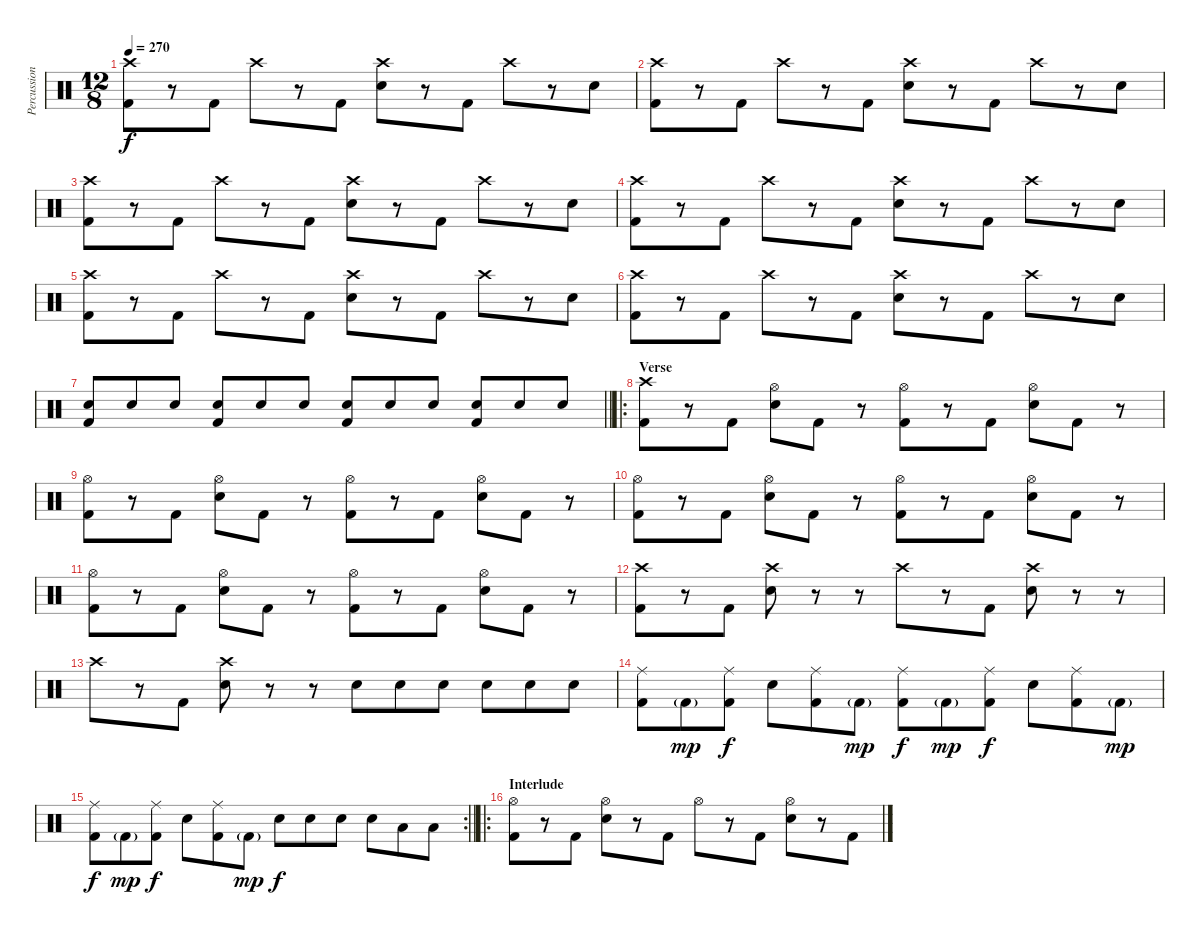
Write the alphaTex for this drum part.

\track ("Percussions" "Percussion") {instrument percussion}
\staff {score}
\articulation defaults
\ts (12 8)
\tempo 270
\clef neutral
\ks c
("Crash high (hit)" "Kick (hit) 2").8{dy f} r.8 "Kick (hit) 2".8 "Crash high (hit)".8 r.8 "Kick (hit) 2".8 ("Crash high (hit)" "Electric Snare (hit)").8 r.8 "Kick (hit) 2".8 "Crash high (hit)".8 r.8 "Electric Snare (hit)".8 |
("Crash high (hit)" "Kick (hit) 2").8 r.8 "Kick (hit) 2".8 "Crash high (hit)".8 r.8 "Kick (hit) 2".8 ("Crash high (hit)" "Electric Snare (hit)").8 r.8 "Kick (hit) 2".8 "Crash high (hit)".8 r.8 "Electric Snare (hit)".8 |
("Crash high (hit)" "Kick (hit) 2").8 r.8 "Kick (hit) 2".8 "Crash high (hit)".8 r.8 "Kick (hit) 2".8 ("Crash high (hit)" "Electric Snare (hit)").8 r.8 "Kick (hit) 2".8 "Crash high (hit)".8 r.8 "Electric Snare (hit)".8 |
("Crash high (hit)" "Kick (hit) 2").8 r.8 "Kick (hit) 2".8 "Crash high (hit)".8 r.8 "Kick (hit) 2".8 ("Crash high (hit)" "Electric Snare (hit)").8 r.8 "Kick (hit) 2".8 "Crash high (hit)".8 r.8 "Electric Snare (hit)".8 |
("Crash high (hit)" "Kick (hit) 2").8 r.8 "Kick (hit) 2".8 "Crash high (hit)".8 r.8 "Kick (hit) 2".8 ("Crash high (hit)" "Electric Snare (hit)").8 r.8 "Kick (hit) 2".8 "Crash high (hit)".8 r.8 "Electric Snare (hit)".8 |
("Crash high (hit)" "Kick (hit) 2").8 r.8 "Kick (hit) 2".8 "Crash high (hit)".8 r.8 "Kick (hit) 2".8 ("Crash high (hit)" "Electric Snare (hit)").8 r.8 "Kick (hit) 2".8 "Crash high (hit)".8 r.8 "Electric Snare (hit)".8 |
\barLineRight lightlight
("Electric Snare (hit)" "Kick (hit) 2").8 "Electric Snare (hit)".8 "Electric Snare (hit)".8 ("Electric Snare (hit)" "Kick (hit) 2").8 "Electric Snare (hit)".8 "Electric Snare (hit)".8 ("Electric Snare (hit)" "Kick (hit) 2").8 "Electric Snare (hit)".8 "Electric Snare (hit)".8 ("Electric Snare (hit)" "Kick (hit) 2").8 "Electric Snare (hit)".8 "Electric Snare (hit)".8 |
\ro
\section ("" "Verse")
("Crash high (hit)" "Kick (hit) 2").8 r.8 "Kick (hit) 2".8 ("Hi-Hat (open)" "Electric Snare (hit)").8 "Kick (hit) 2".8 r.8 ("Hi-Hat (open)" "Kick (hit) 2").8 r.8 "Kick (hit) 2".8 ("Hi-Hat (open)" "Electric Snare (hit)").8 "Kick (hit) 2".8 r.8 |
("Hi-Hat (open)" "Kick (hit) 2").8 r.8 "Kick (hit) 2".8 ("Hi-Hat (open)" "Electric Snare (hit)").8 "Kick (hit) 2".8 r.8 ("Hi-Hat (open)" "Kick (hit) 2").8 r.8 "Kick (hit) 2".8 ("Hi-Hat (open)" "Electric Snare (hit)").8 "Kick (hit) 2".8 r.8 |
("Hi-Hat (open)" "Kick (hit) 2").8 r.8 "Kick (hit) 2".8 ("Hi-Hat (open)" "Electric Snare (hit)").8 "Kick (hit) 2".8 r.8 ("Hi-Hat (open)" "Kick (hit) 2").8 r.8 "Kick (hit) 2".8 ("Hi-Hat (open)" "Electric Snare (hit)").8 "Kick (hit) 2".8 r.8 |
("Hi-Hat (open)" "Kick (hit) 2").8 r.8 "Kick (hit) 2".8 ("Hi-Hat (open)" "Electric Snare (hit)").8 "Kick (hit) 2".8 r.8 ("Hi-Hat (open)" "Kick (hit) 2").8 r.8 "Kick (hit) 2".8 ("Hi-Hat (open)" "Electric Snare (hit)").8 "Kick (hit) 2".8 r.8 |
("Crash high (hit)" "Kick (hit) 2").8 r.8 "Kick (hit) 2".8 ("Crash high (hit)" "Electric Snare (hit)").8 r.8 r.8 "Crash high (hit)".8 r.8 "Kick (hit) 2".8 ("Crash high (hit)" "Electric Snare (hit)").8 r.8 r.8 |
"Crash high (hit)".8 r.8 "Kick (hit) 2".8 ("Crash high (hit)" "Electric Snare (hit)").8 r.8 r.8 "Electric Snare (hit)".8 "Electric Snare (hit)".8 "Electric Snare (hit)".8 "Electric Snare (hit)".8 "Electric Snare (hit)".8 "Electric Snare (hit)".8 |
("Ride (middle)" "Kick (hit) 2").8 "Kick (hit) 2"{g}.8{dy mp} ("Ride (middle)" "Kick (hit) 2").8{dy f} "Electric Snare (hit)".8 ("Ride (middle)" "Kick (hit) 2").8 "Kick (hit) 2"{g}.8{dy mp} ("Ride (middle)" "Kick (hit) 2").8{dy f} "Kick (hit) 2"{g}.8{dy mp} ("Ride (middle)" "Kick (hit) 2").8{dy f} "Electric Snare (hit)".8 ("Ride (middle)" "Kick (hit) 2").8 "Kick (hit) 2"{g}.8{dy mp} |
\rc 2
\barLineRight lightlight
("Ride (middle)" "Kick (hit) 2").8{dy f} "Kick (hit) 2"{g}.8{dy mp} ("Ride (middle)" "Kick (hit) 2").8{dy f} "Electric Snare (hit)".8 ("Ride (middle)" "Kick (hit) 2").8 "Kick (hit) 2"{g}.8{dy mp} "Electric Snare (hit)".8{dy f} "Electric Snare (hit)".8 "Electric Snare (hit)".8 "Electric Snare (hit)".8 "Low Tom (hit)".8 "Low Tom (hit)".8 |
\ro
\section ("" "Interlude")
("Hi-Hat (open)" "Kick (hit) 2").8 r.8 "Kick (hit) 2".8 ("Hi-Hat (open)" "Electric Snare (hit)").8 r.8 "Kick (hit) 2".8 "Hi-Hat (open)".8 r.8 "Kick (hit) 2".8 ("Hi-Hat (open)" "Electric Snare (hit)").8 r.8 "Kick (hit) 2".8
